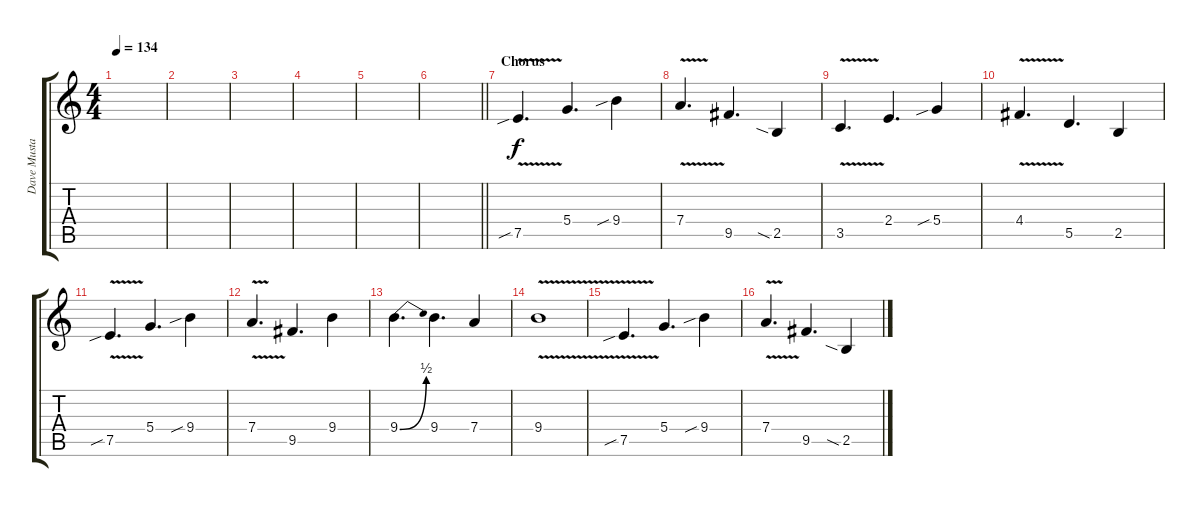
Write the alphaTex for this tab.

\track ("Dave Mustaine Solo" "Dave Musta") {instrument overdrivenguitar}
\staff {score tabs}
\tuning (E4 B3 G3 D3 A2 E2) {hide}
\ts (4 4)
\tempo 134
\clef g2
\ks c
|
|
|
|
|
\barLineRight lightlight
|
\section ("" "Chorus")
7.5{v sib}.4{d} 5.4.4{d} 9.4{sib}.4 |
7.4{v}.4{d} 9.5.4{d} 2.5{sia}.4 |
3.5{v}.4{d} 2.4.4{d} 5.4{sib}.4 |
4.4{v}.4{d} 5.5.4{d} 2.5.4 |
7.5{v sib}.4{d} 5.4.4{d} 9.4{sib}.4 |
7.4{v}.4{d} 9.5.4{d} 9.4.4 |
9.4{be (bend 0 0 60 2)}.4{d} 9.4.4{d} 7.4.4 |
9.4{v}.1 |
7.5{v sib}.4{d} 5.4.4{d} 9.4{sib}.4 |
7.4{v}.4{d} 9.5.4{d} 2.5{sia}.4
